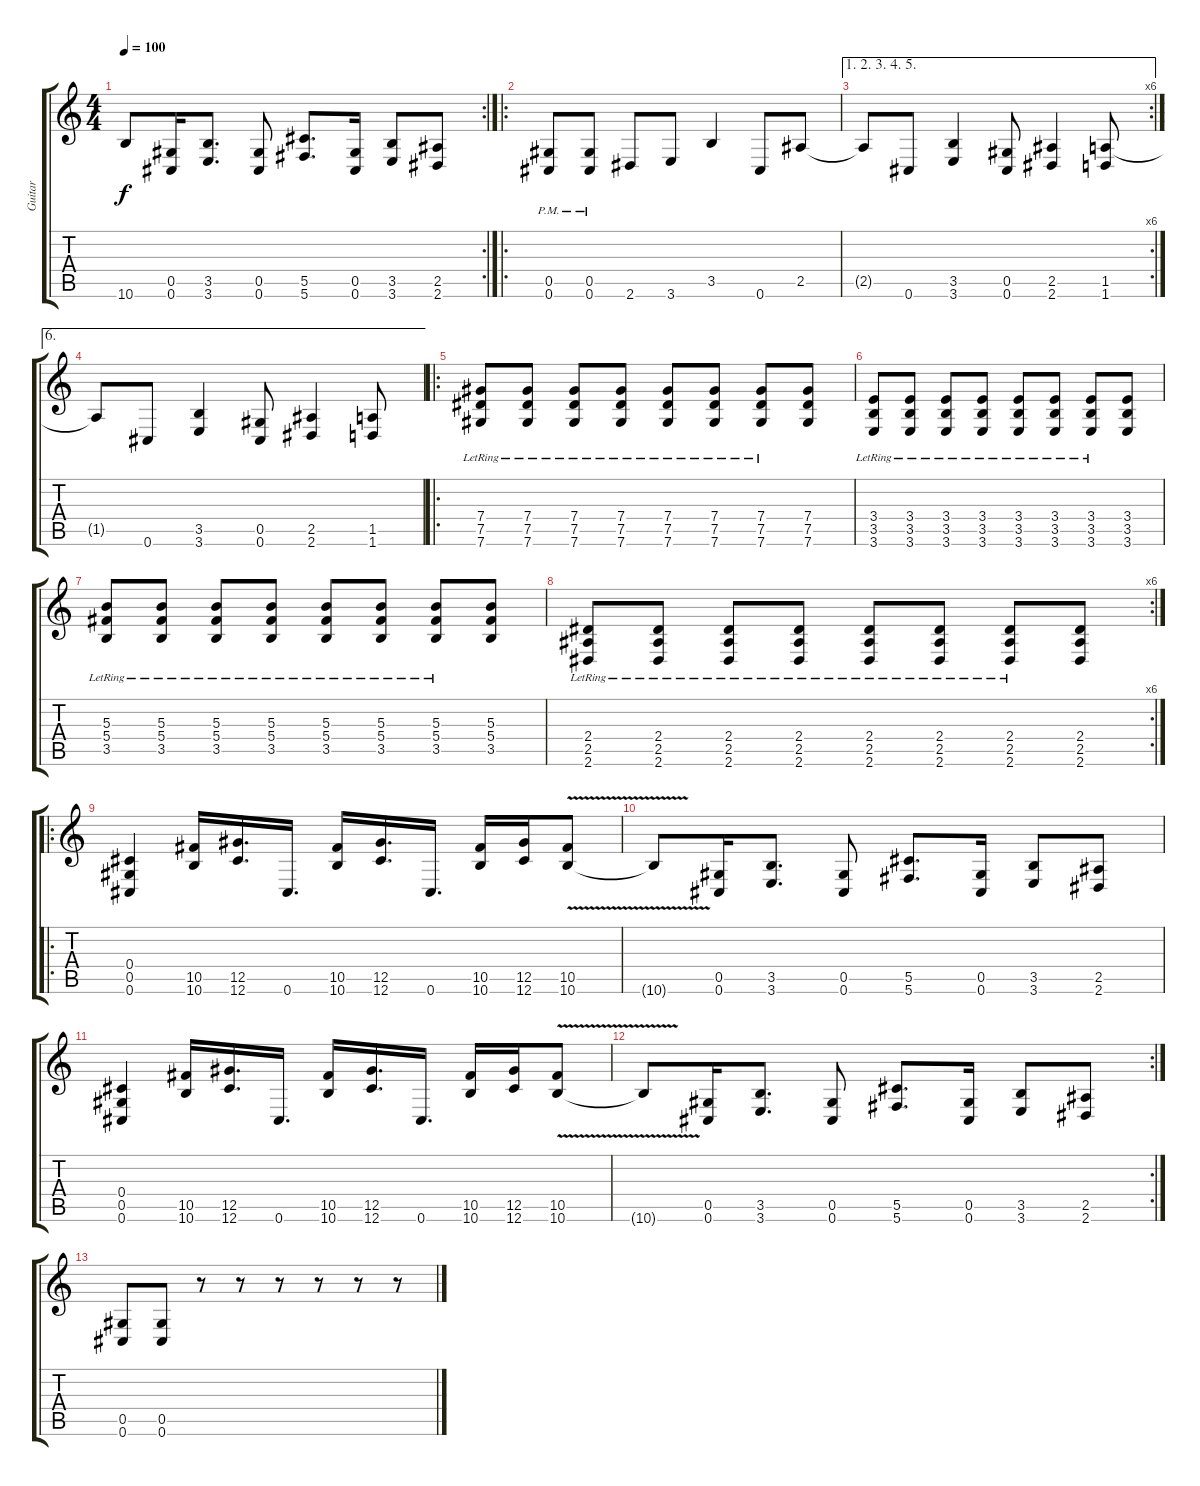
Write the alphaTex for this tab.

\track ("Guitar" "Guitar") {instrument distortionguitar}
\staff {score tabs}
\tuning (Eb4 Bb3 Gb3 Db3 Ab2 Db2) {hide}
\rc 2
\ts (4 4)
\tempo 100
\clef g2
\ks c
10.6{t}.8{dy f} (0.5 0.6).16 (3.5 3.6).8{d} (0.5 0.6).8 (5.5 5.6).8{d} (0.5 0.6).16 (3.5 3.6).8 (2.5 2.6).8 |
\ro
(0.5{pm} 0.6{pm}).8 (0.5{pm} 0.6{pm}).8 2.6.8 3.6.8 3.5.4 0.6.8 2.5.8 |
\ae (1 2 3 4 5)
\rc 6
2.5{t}.8 0.6.8 (3.5 3.6).4 (0.5 0.6).8 (2.5 2.6).4 (1.5 1.6).8 |
\ae 6
1.5{t}.8 0.6.8 (3.5 3.6).4 (0.5 0.6).8 (2.5 2.6).4 (1.5 1.6).8 |
\ro
(7.4{lr} 7.5{lr} 7.6{lr}).8 (7.4{lr} 7.5{lr} 7.6{lr}).8 (7.4{lr} 7.5{lr} 7.6{lr}).8 (7.4{lr} 7.5{lr} 7.6{lr}).8 (7.4{lr} 7.5{lr} 7.6{lr}).8 (7.4{lr} 7.5{lr} 7.6{lr}).8 (7.4{lr} 7.5{lr} 7.6{lr}).8 (7.4 7.5 7.6).8 |
(3.4{lr} 3.5{lr} 3.6{lr}).8 (3.4{lr} 3.5{lr} 3.6{lr}).8 (3.4{lr} 3.5{lr} 3.6{lr}).8 (3.4{lr} 3.5{lr} 3.6{lr}).8 (3.4{lr} 3.5{lr} 3.6{lr}).8 (3.4{lr} 3.5{lr} 3.6{lr}).8 (3.4{lr} 3.5{lr} 3.6{lr}).8 (3.4 3.5 3.6).8 |
(5.3{lr} 5.4{lr} 3.5{lr}).8 (5.3{lr} 5.4{lr} 3.5{lr}).8 (5.3{lr} 5.4{lr} 3.5{lr}).8 (5.3{lr} 5.4{lr} 3.5{lr}).8 (5.3{lr} 5.4{lr} 3.5{lr}).8 (5.3{lr} 5.4{lr} 3.5{lr}).8 (5.3{lr} 5.4{lr} 3.5{lr}).8 (5.3 5.4 3.5).8 |
\rc 6
(2.4{lr} 2.5{lr} 2.6{lr}).8 (2.4{lr} 2.5{lr} 2.6{lr}).8 (2.4{lr} 2.5{lr} 2.6{lr}).8 (2.4{lr} 2.5{lr} 2.6{lr}).8 (2.4{lr} 2.5{lr} 2.6{lr}).8 (2.4{lr} 2.5{lr} 2.6{lr}).8 (2.4{lr} 2.5{lr} 2.6{lr}).8 (2.4 2.5 2.6).8 |
\ro
(0.4 0.5 0.6).4 (10.5 10.6).16 (12.5 12.6).16{d} 0.6.16{d} (10.5 10.6).16 (12.5 12.6).16{d} 0.6.16{d} (10.5 10.6).16 (12.5 12.6).16 (10.5 10.6{v}).8 |
10.6{t}.8 (0.5 0.6).16 (3.5 3.6).8{d} (0.5 0.6).8 (5.5 5.6).8{d} (0.5 0.6).16 (3.5 3.6).8 (2.5 2.6).8 |
(0.4 0.5 0.6).4 (10.5 10.6).16 (12.5 12.6).16{d} 0.6.16{d} (10.5 10.6).16 (12.5 12.6).16{d} 0.6.16{d} (10.5 10.6).16 (12.5 12.6).16 (10.5 10.6{v}).8 |
\rc 2
10.6{t}.8 (0.5 0.6).16 (3.5 3.6).8{d} (0.5 0.6).8 (5.5 5.6).8{d} (0.5 0.6).16 (3.5 3.6).8 (2.5 2.6).8 |
(0.5 0.6).8 (0.5 0.6).8 r.8 r.8 r.8 r.8 r.8 r.8
